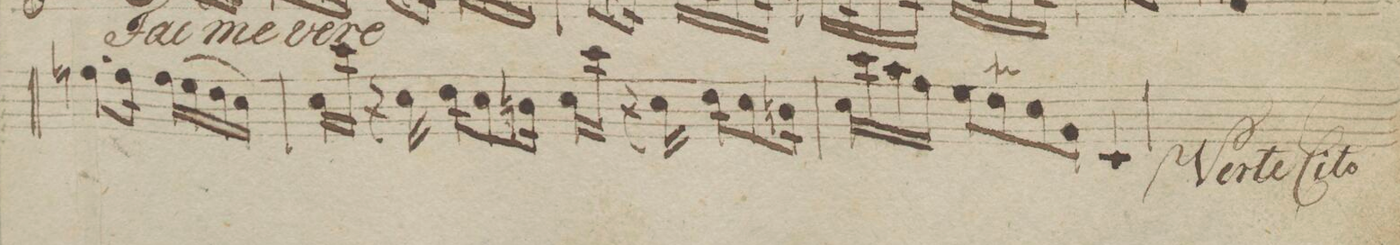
**kern	**dynam
*I"Violin 1mo	*
*clefG2	*
*k[b-e-a-]	*
*met(c)	*
*M4/4	*
8.ffn\L	.
16ff\Jk	.
(16ff\LL	.
16ee-\	.
16dd\	.
16cc\JJ)	.
=4	=4
16cc\LL	.
16ccc\JJ	.
16r	.
16cc\	.
16dd\KL	.
8cc\	.
16bn\Jk	.
16cc\LL	.
16ccc\JJ	.
16r	.
16cc\	.
16dd\KL	.
8cc\	.
16bn\Jk	.
=5	=5
16cc\LL	.
16ccc\	.
16aa-\	.
16ff\JJ	.
8ee-\L	.
8ddW\	.
8cc\	.
8g\J	.
4c/	.
=6	=6
*-	*-
